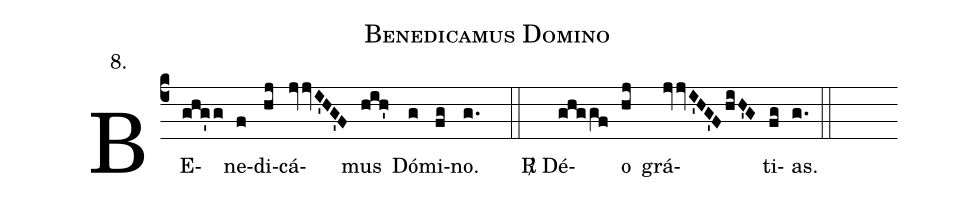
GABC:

name: Benedicamus Domino;
office-part: end;
mode: 8;
annotation: 8.;
def-m1:\ifx\breakbeforeresp\undefined\else;
def-m2:\fi;
%%
% The syntax in this part is called gabc. Please refer to http://home.gna.org/gregorio/gabc/#basis

BE(c4ghg'g)ne(f)di(hj)cá(jvjvI'HG'F)mus(hih') Dó(g)mi(fg)no.~~~~~~(g.) (::[em1]Z[em2])
<sp>R/</sp>~Dé(ghggf)o(hj)  grá(jvjvI'HG'FhiH'G)ti(fg)as.(g.) (::)
